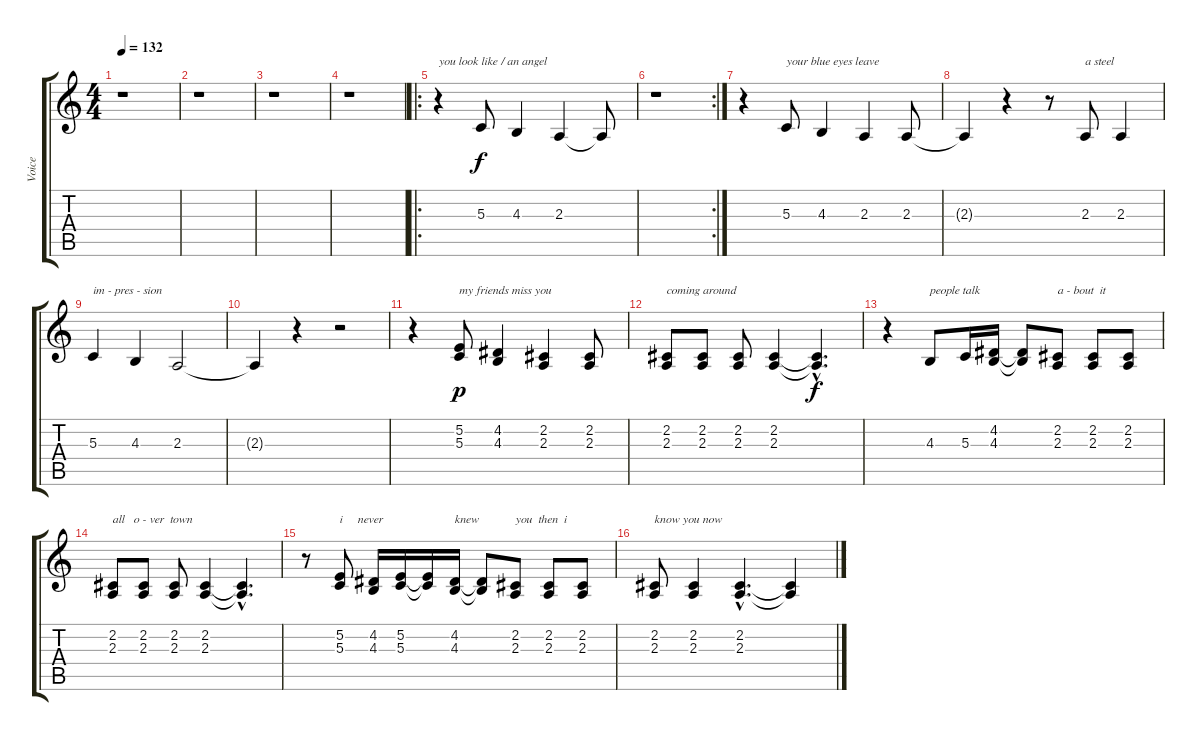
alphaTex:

\track ("Voice" "Voice") {instrument brightacousticpiano}
\staff {score tabs}
\tuning (E4 B3 G3 D3 A2 E2) {hide}
\ts (4 4)
\tempo 132
\clef g2
\ks c
r.1{dy f} |
r.1 |
r.1 |
r.1 |
\ro
r.4{txt "you look like / an angel"} 5.3.8 4.3.4 2.3.4 2.3{t}.8 |
\rc 2
r.1 |
r.4 5.3.8{txt "your blue eyes leave"} 4.3.4 2.3.4 2.3.8 |
2.3{t}.4 r.4 r.8 2.3.8{txt "a steel"} 2.3.4 |
5.3.4{txt "im - pres - sion"} 4.3.4 2.3.2 |
2.3{t}.4 r.4 r.2 |
r.4 (5.2 5.3).8{txt "my friends miss you" dy p} (4.2 4.3).4 (2.2 2.3).4 (2.2 2.3).8 |
(2.2 2.3).8{txt "coming around"} (2.2 2.3).8 (2.2 2.3).8 (2.2 2.3).4 (2.2{hac t} 2.3{hac t}).4{d dy f} |
r.4 4.3.8{txt "people talk"} 5.3.16 (4.2 4.3).16 (4.2{t} 4.3{t}).8 (2.2 2.3).8{txt "a - bout  it"} (2.2 2.3).8 (2.2 2.3).8 |
(2.2 2.3).8{txt "all   o - ver  town"} (2.2 2.3).8 (2.2 2.3).8 (2.2 2.3).4 (2.2{hac t} 2.3{hac t}).4{d} |
r.8 (5.2 5.3).8{txt "i     never"} (4.2 4.3).16 (5.2 5.3).16 (5.2{t} 5.3{t}).16 (4.2 4.3).16{txt "knew"} (4.2{t} 4.3{t}).8 (2.2 2.3).8{txt "you  then  i"} (2.2 2.3).8 (2.2 2.3).8 |
(2.2 2.3).8{txt "know you now"} (2.2 2.3).4 (2.2{hac} 2.3{hac}).4{d} (2.2{t} 2.3{t}).4
